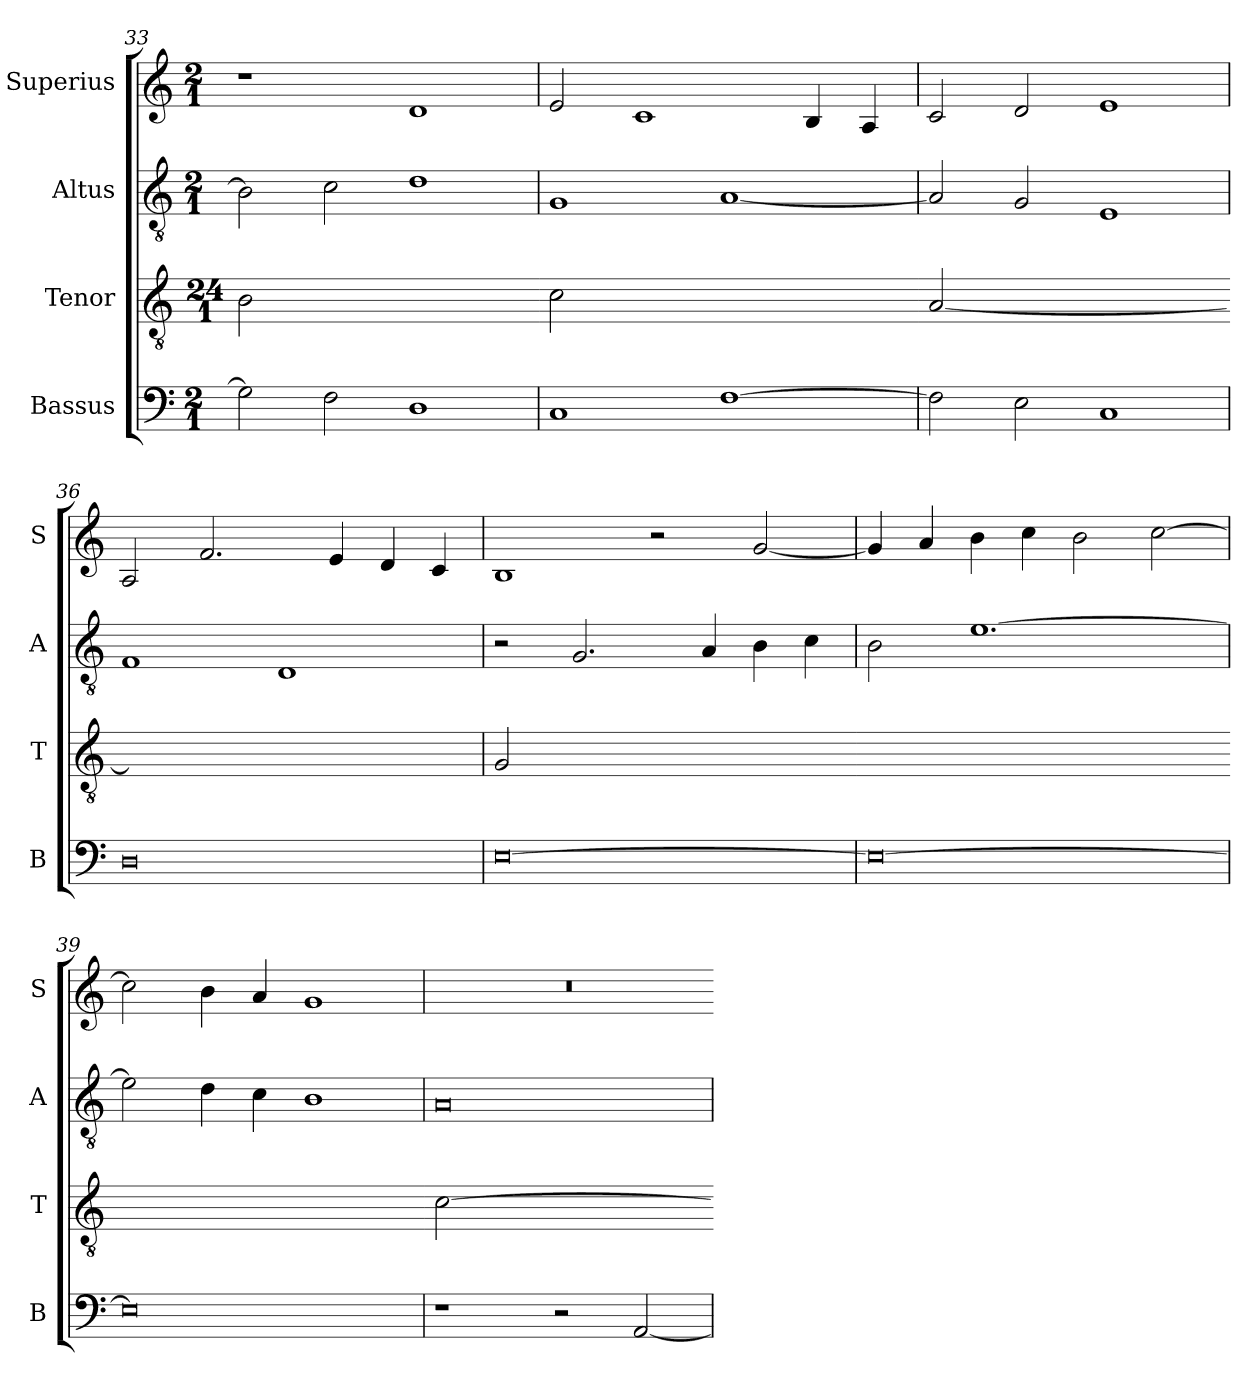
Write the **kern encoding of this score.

**kern	**kern	**kern	**kern
*part4	*part3	*part2	*part1
*staff4	*staff3	*staff2	*staff1
*I"Bassus	*I"Tenor	*I"Altus	*I"Superius
*I'B	*I'T	*I'A	*I'S
*clefF4	*clefGv2	*clefGv2	*clefG2
*k[]	*k[]	*k[]	*k[]
*M2/1	*M24/1	*M2/1	*M2/1
=33	=33	=33	=33
!	!LO:N:vis=2	!	!
2G\]	0B	2B\]	1r
2F\	.	2c\	.
1D	.	1d	1d
=34	=34-	=34	=34
!	!LO:N:vis=2	!	!
1C	0c	1G	2e/
.	.	.	1c
[1F	.	[1A	.
.	.	.	4B/
.	.	.	4A/
=35	=35-	=35	=35
!	!LO:N:vis=2	!	!
2F\]	[0A	2A/]	2c/
2E\	.	2G/	2d/
1C	.	1E	1e
=36	=36-	=36	=36
!	!LO:N:vis=2	!	!
0D	0Ayy]	1F	2A/
.	.	.	2.f/
.	.	1D	.
.	.	.	4e/
.	.	.	4d/
.	.	.	4c/
=37	=37	=37	=37
!	!LO:N:vis=2	!	!
[0E	[y0G	2r	1B
.	.	2.G/	.
.	.	.	2r
.	.	4A/	.
.	.	4B\	[2g/
.	.	4c\	.
=38	=38-	=38	=38
!	!LO:N:vis=2	!	!
0E_	0Gyy_	2B\	4g/]
.	.	.	4a/
.	.	[1.e	4b\
.	.	.	4cc\
.	.	.	2b\
.	.	.	[2cc\
=39	=39-	=39	=39
!	!LO:N:vis=2	!	!
0E]	0Gyy]	2e\]	2cc\]
.	.	4d\	4b\
.	.	4c\	4a/
.	.	1B	1g
=40	=40-	=40	=40
!	!LO:N:vis=2	!	!
1r	[0c	0A	0r
2r	.	.	.
[2AA/	.	.	.
=	=-	=	=
*-	*-	*-	*-
